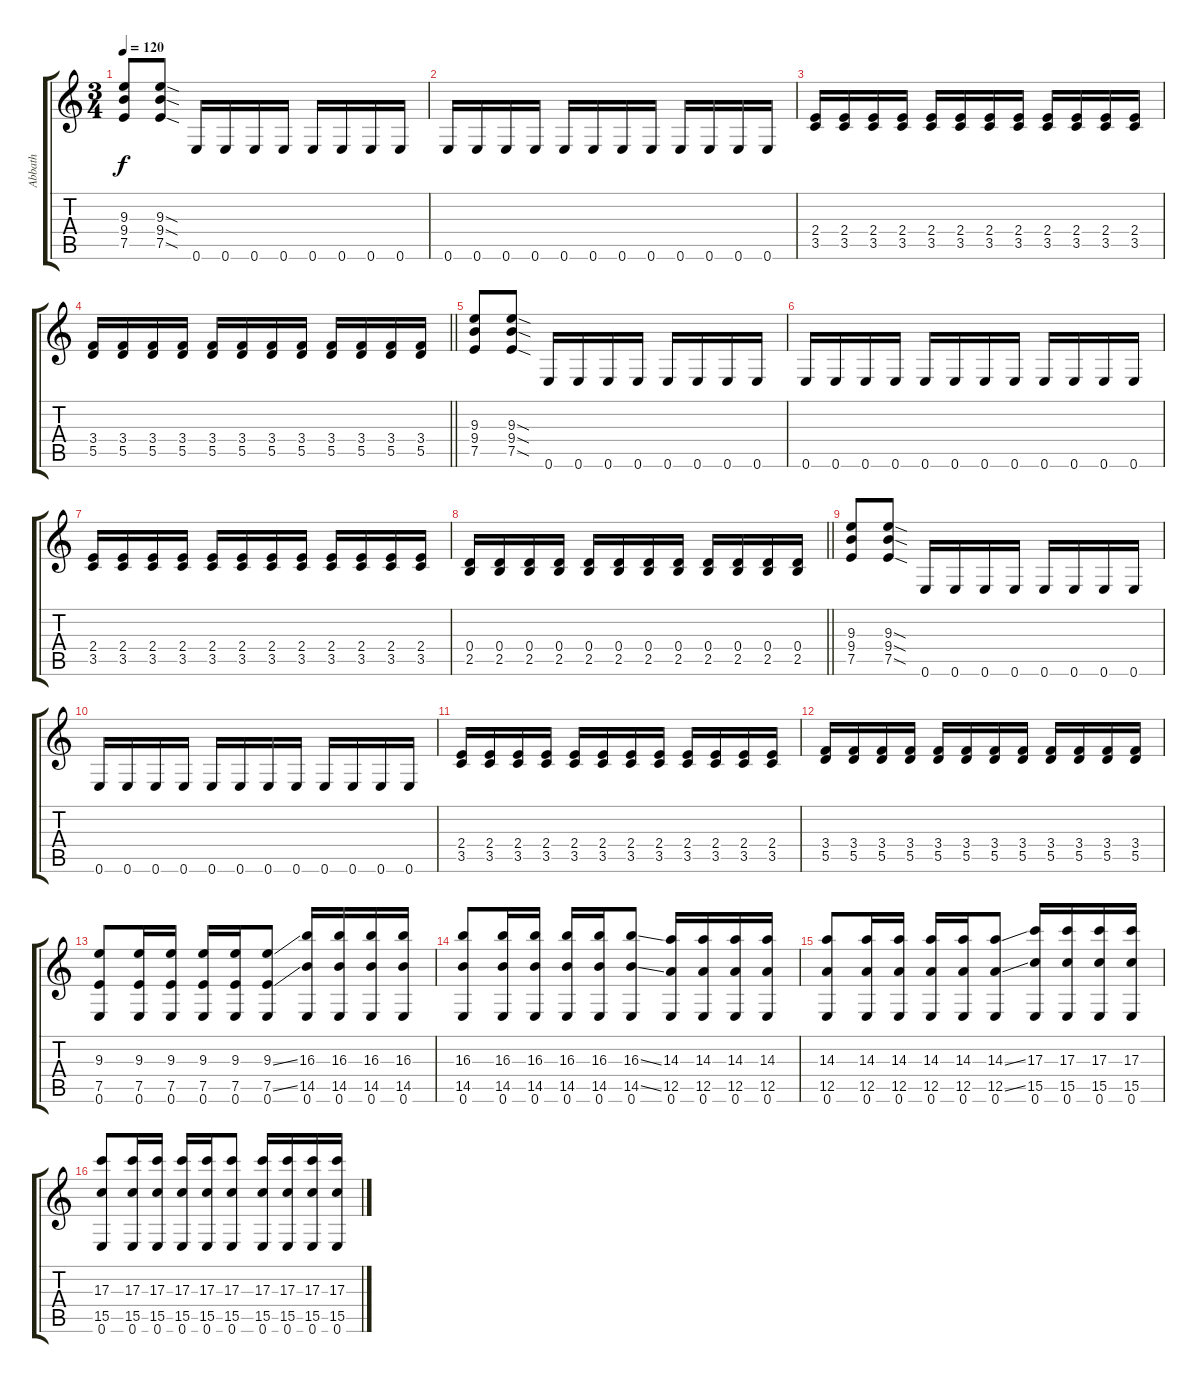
\track ("Abbath" "Abbath") {instrument distortionguitar}
\staff {score tabs}
\tuning (E4 B3 G3 D3 A2 E2) {hide}
\ts (3 4)
\tempo 120
\clef g2
\ks c
(9.3 9.4 7.5).8{dy f} (9.3{sod} 9.4{sod} 7.5{sod}).8 0.6.16 0.6.16 0.6.16 0.6.16 0.6.16 0.6.16 0.6.16 0.6.16 |
0.6.16 0.6.16 0.6.16 0.6.16 0.6.16 0.6.16 0.6.16 0.6.16 0.6.16 0.6.16 0.6.16 0.6.16 |
(2.4 3.5).16 (2.4 3.5).16 (2.4 3.5).16 (2.4 3.5).16 (2.4 3.5).16 (2.4 3.5).16 (2.4 3.5).16 (2.4 3.5).16 (2.4 3.5).16 (2.4 3.5).16 (2.4 3.5).16 (2.4 3.5).16 |
\barLineRight lightlight
(3.4 5.5).16 (3.4 5.5).16 (3.4 5.5).16 (3.4 5.5).16 (3.4 5.5).16 (3.4 5.5).16 (3.4 5.5).16 (3.4 5.5).16 (3.4 5.5).16 (3.4 5.5).16 (3.4 5.5).16 (3.4 5.5).16 |
(9.3 9.4 7.5).8 (9.3{sod} 9.4{sod} 7.5{sod}).8 0.6.16 0.6.16 0.6.16 0.6.16 0.6.16 0.6.16 0.6.16 0.6.16 |
0.6.16 0.6.16 0.6.16 0.6.16 0.6.16 0.6.16 0.6.16 0.6.16 0.6.16 0.6.16 0.6.16 0.6.16 |
(2.4 3.5).16 (2.4 3.5).16 (2.4 3.5).16 (2.4 3.5).16 (2.4 3.5).16 (2.4 3.5).16 (2.4 3.5).16 (2.4 3.5).16 (2.4 3.5).16 (2.4 3.5).16 (2.4 3.5).16 (2.4 3.5).16 |
\barLineRight lightlight
(0.4 2.5).16 (0.4 2.5).16 (0.4 2.5).16 (0.4 2.5).16 (0.4 2.5).16 (0.4 2.5).16 (0.4 2.5).16 (0.4 2.5).16 (0.4 2.5).16 (0.4 2.5).16 (0.4 2.5).16 (0.4 2.5).16 |
(9.3 9.4 7.5).8 (9.3{sod} 9.4{sod} 7.5{sod}).8 0.6.16 0.6.16 0.6.16 0.6.16 0.6.16 0.6.16 0.6.16 0.6.16 |
0.6.16 0.6.16 0.6.16 0.6.16 0.6.16 0.6.16 0.6.16 0.6.16 0.6.16 0.6.16 0.6.16 0.6.16 |
(2.4 3.5).16 (2.4 3.5).16 (2.4 3.5).16 (2.4 3.5).16 (2.4 3.5).16 (2.4 3.5).16 (2.4 3.5).16 (2.4 3.5).16 (2.4 3.5).16 (2.4 3.5).16 (2.4 3.5).16 (2.4 3.5).16 |
(3.4 5.5).16 (3.4 5.5).16 (3.4 5.5).16 (3.4 5.5).16 (3.4 5.5).16 (3.4 5.5).16 (3.4 5.5).16 (3.4 5.5).16 (3.4 5.5).16 (3.4 5.5).16 (3.4 5.5).16 (3.4 5.5).16 |
(9.3 7.5 0.6).8 (9.3 7.5 0.6).16 (9.3 7.5 0.6).16 (9.3 7.5 0.6).16 (9.3 7.5 0.6).16 (9.3{ss} 7.5{ss} 0.6).8 (16.3 14.5 0.6).16 (16.3 14.5 0.6).16 (16.3 14.5 0.6).16 (16.3 14.5 0.6).16 |
(16.3 14.5 0.6).8 (16.3 14.5 0.6).16 (16.3 14.5 0.6).16 (16.3 14.5 0.6).16 (16.3 14.5 0.6).16 (16.3{ss} 14.5{ss} 0.6).8 (14.3 12.5 0.6).16 (14.3 12.5 0.6).16 (14.3 12.5 0.6).16 (14.3 12.5 0.6).16 |
(14.3 12.5 0.6).8 (14.3 12.5 0.6).16 (14.3 12.5 0.6).16 (14.3 12.5 0.6).16 (14.3 12.5 0.6).16 (14.3{ss} 12.5{ss} 0.6).8 (17.3 15.5 0.6).16 (17.3 15.5 0.6).16 (17.3 15.5 0.6).16 (17.3 15.5 0.6).16 |
(17.3 15.5 0.6).8 (17.3 15.5 0.6).16 (17.3 15.5 0.6).16 (17.3 15.5 0.6).16 (17.3 15.5 0.6).16 (17.3 15.5 0.6).8 (17.3 15.5 0.6).16 (17.3 15.5 0.6).16 (17.3 15.5 0.6).16 (17.3 15.5 0.6).16
